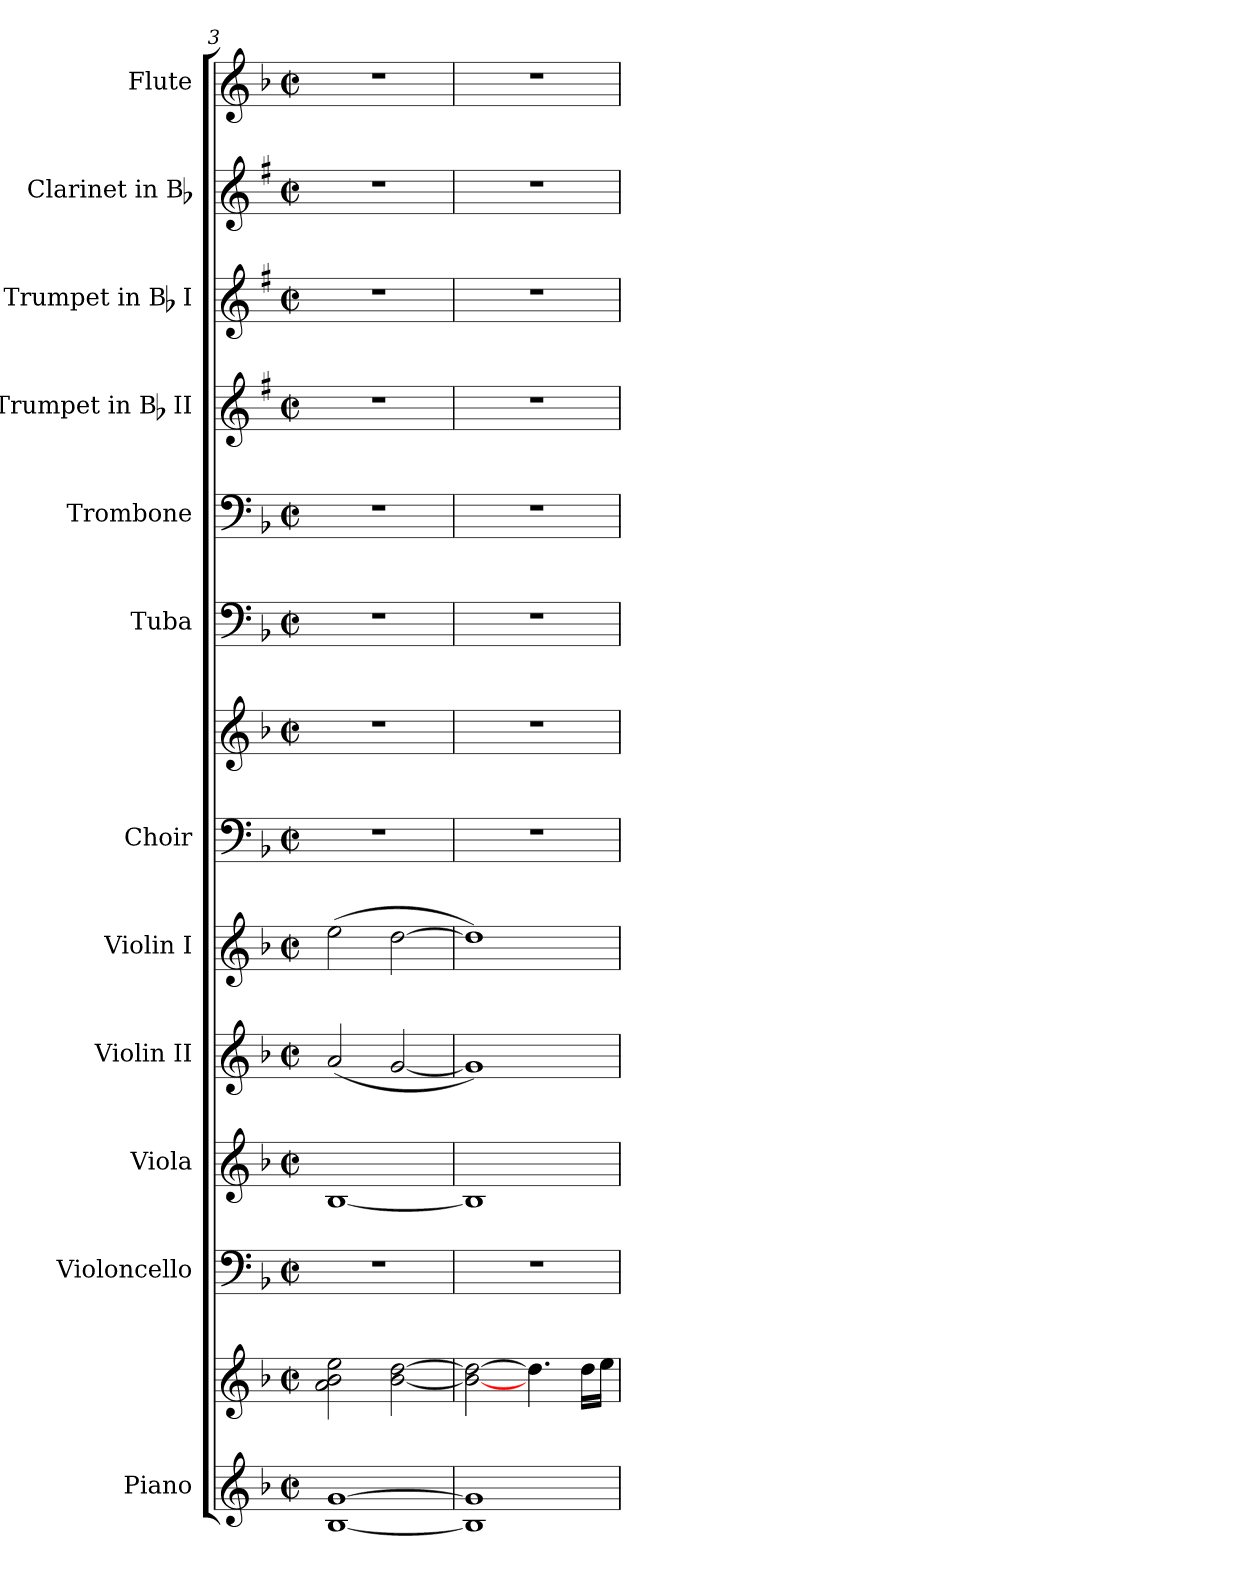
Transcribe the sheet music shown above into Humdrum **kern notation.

**kern	**kern	**kern	**kern	**kern	**kern	**kern	**kern	**kern	**kern	**kern	**kern	**kern	**kern
*part12	*part12	*part11	*part10	*part9	*part8	*part7	*part7	*part6	*part5	*part4	*part3	*part2	*part1
*staff14	*staff13	*staff12	*staff11	*staff10	*staff9	*staff8	*staff7	*staff6	*staff5	*staff4	*staff3	*staff2	*staff1
*I"Piano	*	*I"Violoncello	*I"Viola	*I"Violin II	*I"Violin I	*I"Choir	*	*I"Tuba	*I"Trombone	*I"Trumpet in Bb II	*I"Trumpet in Bb I	*I"Clarinet in Bb	*I"Flute
*	*	*	*	*	*	*	*	*I'Tba.	*I'Tbn.	*I'Tpt.	*I'Tpt.	*I'Cl.	*I'Fl.
*clefG2	*clefG2	*clefF4	*clefG2	*clefG2	*clefG2	*clefF4	*clefG2	*clefF4	*clefF4	*clefG2	*clefG2	*clefG2	*clefG2
*	*	*	*	*	*	*	*	*	*	*ITrd1c2	*ITrd1c2	*ITrd1c2	*
*k[b-]	*k[b-]	*k[b-]	*k[b-]	*k[b-]	*k[b-]	*k[b-]	*k[b-]	*k[b-]	*k[b-]	*k[b-]	*k[b-]	*k[b-]	*k[b-]
*d:	*d:	*d:	*d:	*d:	*d:	*d:	*d:	*d:	*d:	*d:	*d:	*d:	*d:
*M2/2	*M2/2	*M2/2	*M2/2	*M2/2	*M2/2	*M2/2	*M2/2	*M2/2	*M2/2	*M2/2	*M2/2	*M2/2	*M2/2
*met(c|)	*met(c|)	*met(c|)	*met(c|)	*met(c|)	*met(c|)	*met(c|)	*met(c|)	*met(c|)	*met(c|)	*met(c|)	*met(c|)	*met(c|)	*met(c|)
=3	=3	=3	=3	=3	=3	=3	=3	=3	=3	=3	=3	=3	=3
[<1B-i [>1gi	2ai\ 2b-i 2eei	1r	[<1B-i	(2ai/	(2eei\	1r	1r	1r	1r	1r	1r	1r	1r
.	[<2b-i\ [>2ddi	.	.	[<2gi/	[>2ddi\	.	.	.	.	.	.	.	.
=4	=4	=4	=4	=4	=4	=4	=4	=4	=4	=4	=4	=4	=4
1B-i] 1gi]	2b-i\_< 2ddi_>	1r	1B-i]	1gi])	1ddi])	1r	1r	1r	1r	1r	1r	1r	1r
.	4.ddi\]	.	.	.	.	.	.	.	.	.	.	.	.
.	16ddi\LL	.	.	.	.	.	.	.	.	.	.	.	.
.	16eei\JJ	.	.	.	.	.	.	.	.	.	.	.	.
=	=	=	=	=	=	=	=	=	=	=	=	=	=
*-	*-	*-	*-	*-	*-	*-	*-	*-	*-	*-	*-	*-	*-
